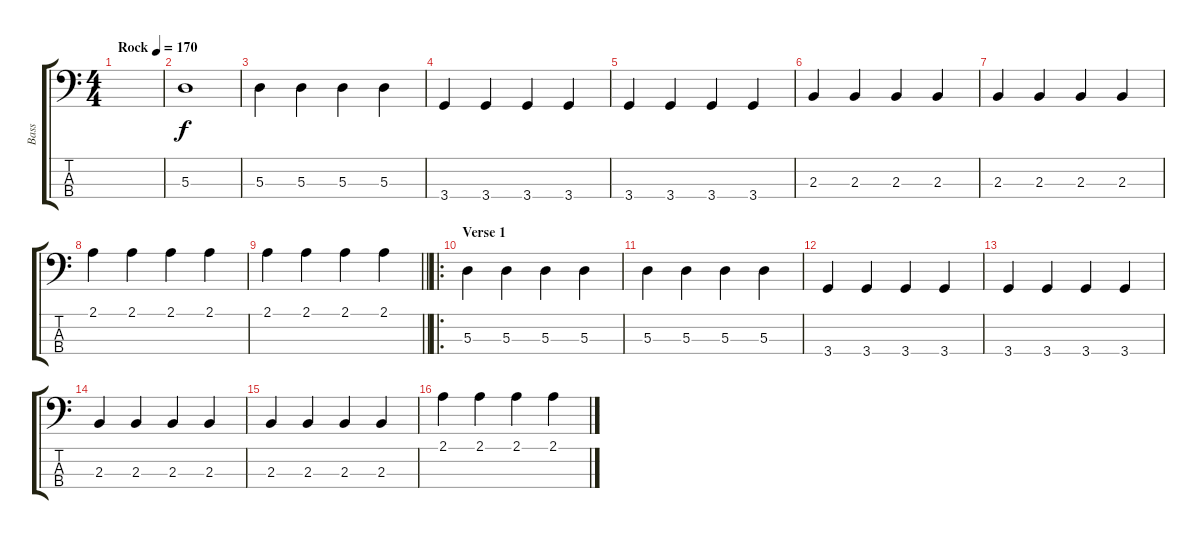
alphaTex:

\track ("Bass" "Bass") {instrument electricbasspick}
\staff {score tabs}
\tuning (G2 D2 A1 E1) {hide}
\ts (4 4)
\tempo (170 "Rock")
\clef f4
\ks c
|
5.3.1 |
5.3.4 5.3.4 5.3.4 5.3.4 |
3.4.4 3.4.4 3.4.4 3.4.4 |
3.4.4 3.4.4 3.4.4 3.4.4 |
2.3.4 2.3.4 2.3.4 2.3.4 |
2.3.4 2.3.4 2.3.4 2.3.4 |
2.1.4 2.1.4 2.1.4 2.1.4 |
\barLineRight lightlight
2.1.4 2.1.4 2.1.4 2.1.4 |
\ro
\section ("" "Verse 1")
5.3.4 5.3.4 5.3.4 5.3.4 |
5.3.4 5.3.4 5.3.4 5.3.4 |
3.4.4 3.4.4 3.4.4 3.4.4 |
3.4.4 3.4.4 3.4.4 3.4.4 |
2.3.4 2.3.4 2.3.4 2.3.4 |
2.3.4 2.3.4 2.3.4 2.3.4 |
2.1.4 2.1.4 2.1.4 2.1.4
